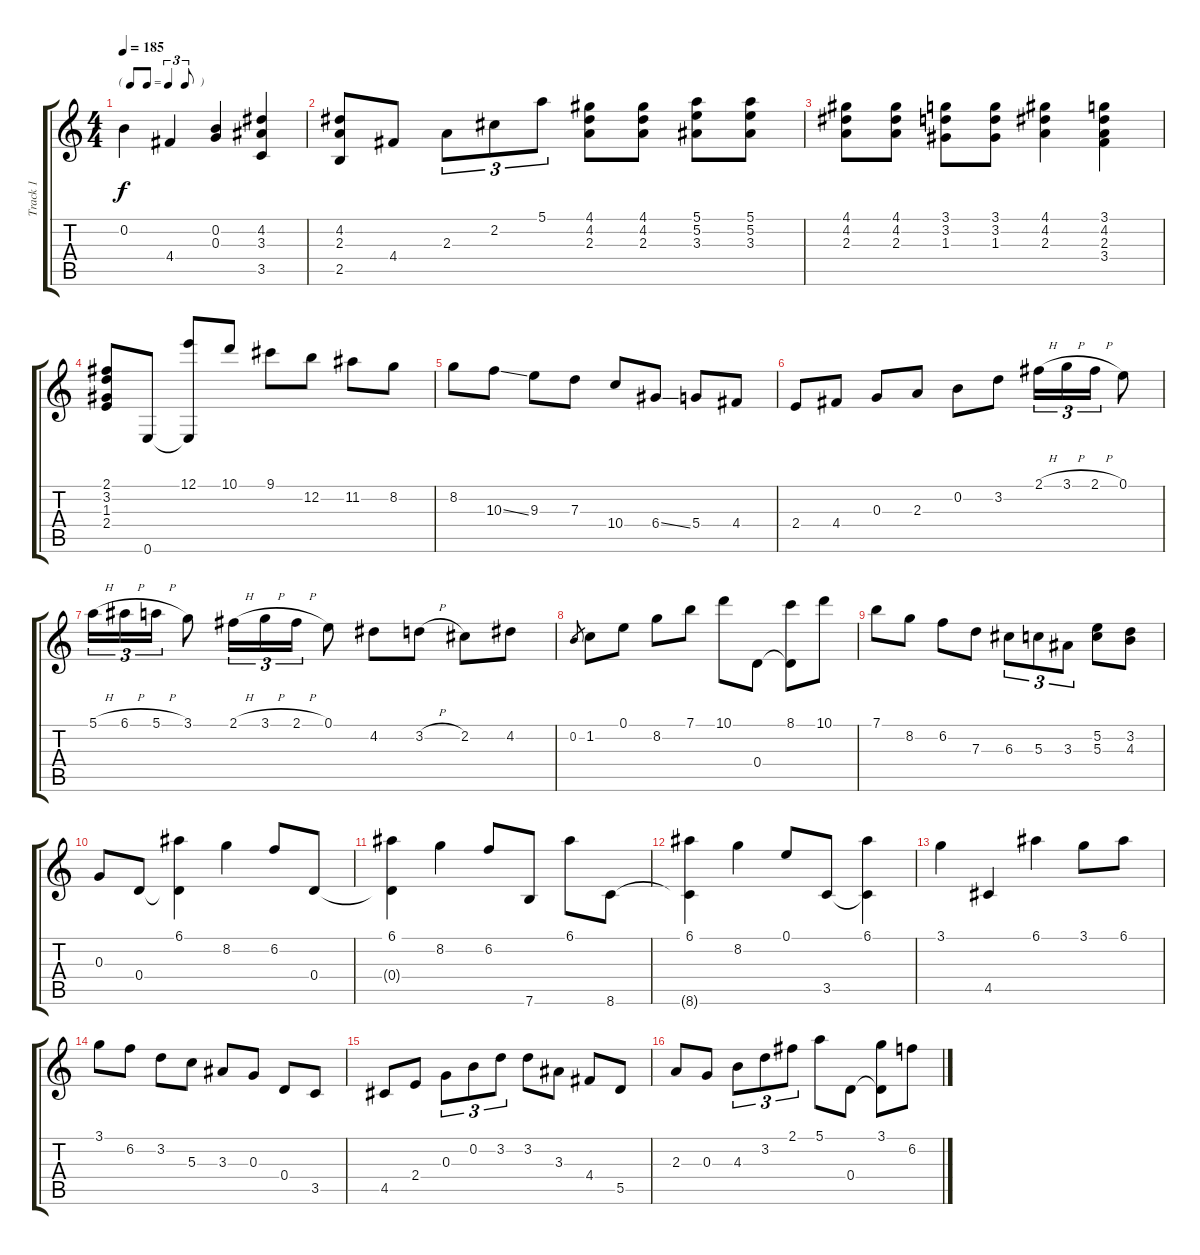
\track ("Track 1" "Track 1") {instrument acousticguitarnylon}
\staff {score tabs}
\tuning (E4 B3 G3 D3 A2 E2) {hide}
\ts (4 4)
\tf triplet8th
\tempo 185
\clef g2
\ks c
0.2.4{dy f} 4.4.4 (0.2 0.3).4 (4.2 3.3 3.5).4 |
(4.2 2.3 2.5).8 4.4.8 2.3.8{tu (3 2)} 2.2.8{tu (3 2)} 5.1.8{tu (3 2)} (4.1 4.2 2.3).8 (4.1 4.2 2.3).8 (5.1 5.2 3.3).8 (5.1 5.2 3.3).8 |
(4.1 4.2 2.3).8 (4.1 4.2 2.3).8 (3.1 3.2 1.3).8 (3.1 3.2 1.3).8 (4.1 4.2 2.3).4 (3.1 4.2 2.3 3.4).4 |
(2.1 3.2 1.3 2.4).8 0.6.8 (12.1 0.6{t}).8 10.1.8 9.1.8 12.2.8 11.2.8 8.2.8 |
8.2.8 10.3{ss}.8 9.3.8 7.3.8 10.4.8 6.4{ss}.8 5.4.8 4.4.8 |
2.4.8 4.4.8 0.3.8 2.3.8 0.2.8 3.2.8 2.1{h}.16{tu (3 2)} 3.1{h}.16{tu (3 2)} 2.1{h}.16{tu (3 2)} 0.1.8 |
5.1{h}.16{tu (3 2)} 6.1{h}.16{tu (3 2)} 5.1{h}.16{tu (3 2)} 3.1.8 2.1{h}.16{tu (3 2)} 3.1{h}.16{tu (3 2)} 2.1{h}.16{tu (3 2)} 0.1.8 4.2.8 3.2{h}.8 2.2.8 4.2.8 |
0.2.8{gr} 1.2.8 0.1.8 8.2.8 7.1.8 10.1.8 0.4.8 (8.1 0.4{t}).8 10.1.8 |
7.1.8 8.2.8 6.2.8 7.3.8 6.3.8{tu (3 2)} 5.3.8{tu (3 2)} 3.3.8{tu (3 2)} (5.2 5.3).8 (3.2 4.3).8 |
0.3.8 0.4.8 (6.1 0.4{t}).4 8.2.4 6.2.8 0.4.8 |
(6.1 0.4{t}).4 8.2.4 6.2.8 7.6.8 6.1.8 8.6.8 |
(6.1 8.6{t}).4 8.2.4 0.1.8 3.5.8 (6.1 3.5{t}).4 |
3.1.4 4.5.4 6.1.4 3.1.8 6.1.8 |
3.1.8 6.2.8 3.2.8 5.3.8 3.3.8 0.3.8 0.4.8 3.5.8 |
4.5.8 2.4.8 0.3.8{tu (3 2)} 0.2.8{tu (3 2)} 3.2.8{tu (3 2)} 3.2.8 3.3.8 4.4.8 5.5.8 |
2.3.8 0.3.8 4.3.8{tu (3 2)} 3.2.8{tu (3 2)} 2.1.8{tu (3 2)} 5.1.8 0.4.8 (3.1 0.4{t}).8 6.2.8
